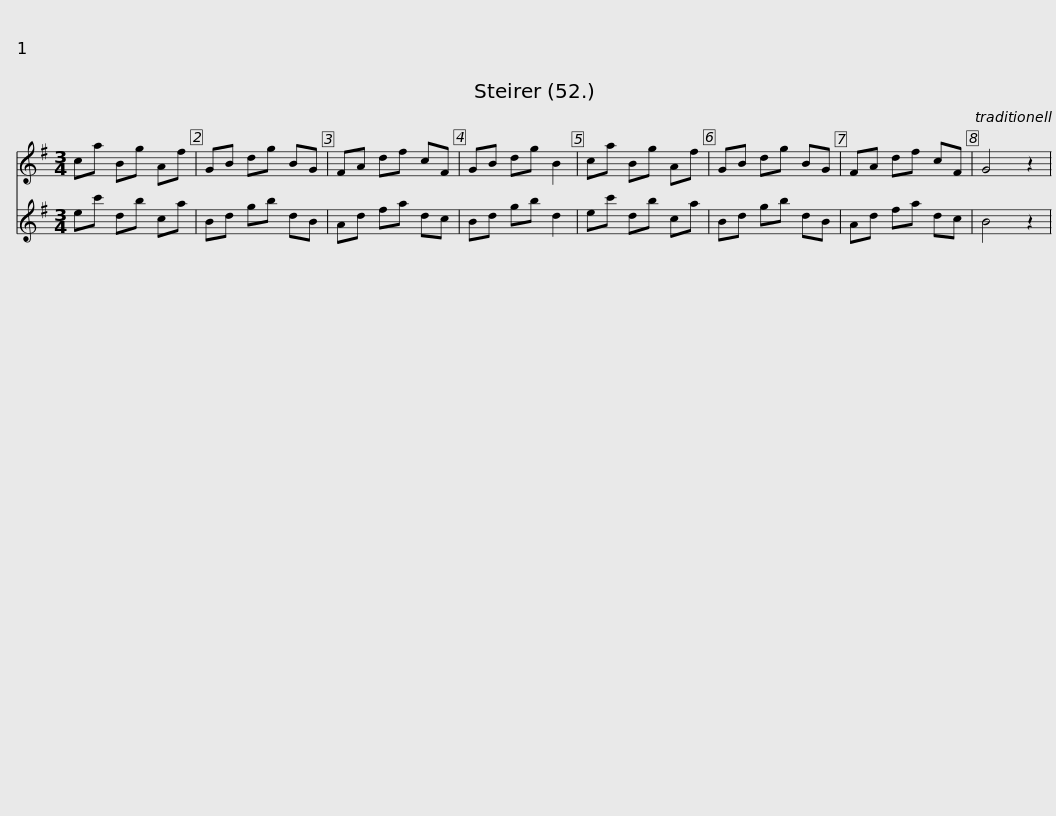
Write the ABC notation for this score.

X:1
%%score 1 2
L:1/8
M:3/4
I:linebreak $
K:G
V:1 treble
V:2 treble
V:1
 ca Bg Af | GB dg BG | FA df cF | GB dg B2 | ca Bg Af | %5
 GB dg BG | FA df cF | G4 z2 | %8
V:2
 ec' db ca | Bd gb dB | Ad fa dc | Bd gb d2 | ec' db ca | %5
 Bd gb dB | Ad fa dc | B4 z2 | %8
